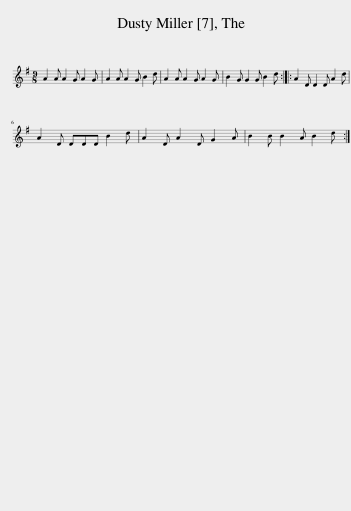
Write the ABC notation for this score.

X:1
L:1/8
M:9/8
I:linebreak $
K:G
V:1 treble
V:1
 A2 A A2 G A2 G | A2 A A2 G B2 d | A2 A A2 G A2 G | B2 G G2 G B2 d :: A2 D D2 D A2 d |$ %5
 A2 D DDD B2 d | A2 D A2 D G2 A | B2 B B2 A B2 d :| %8
